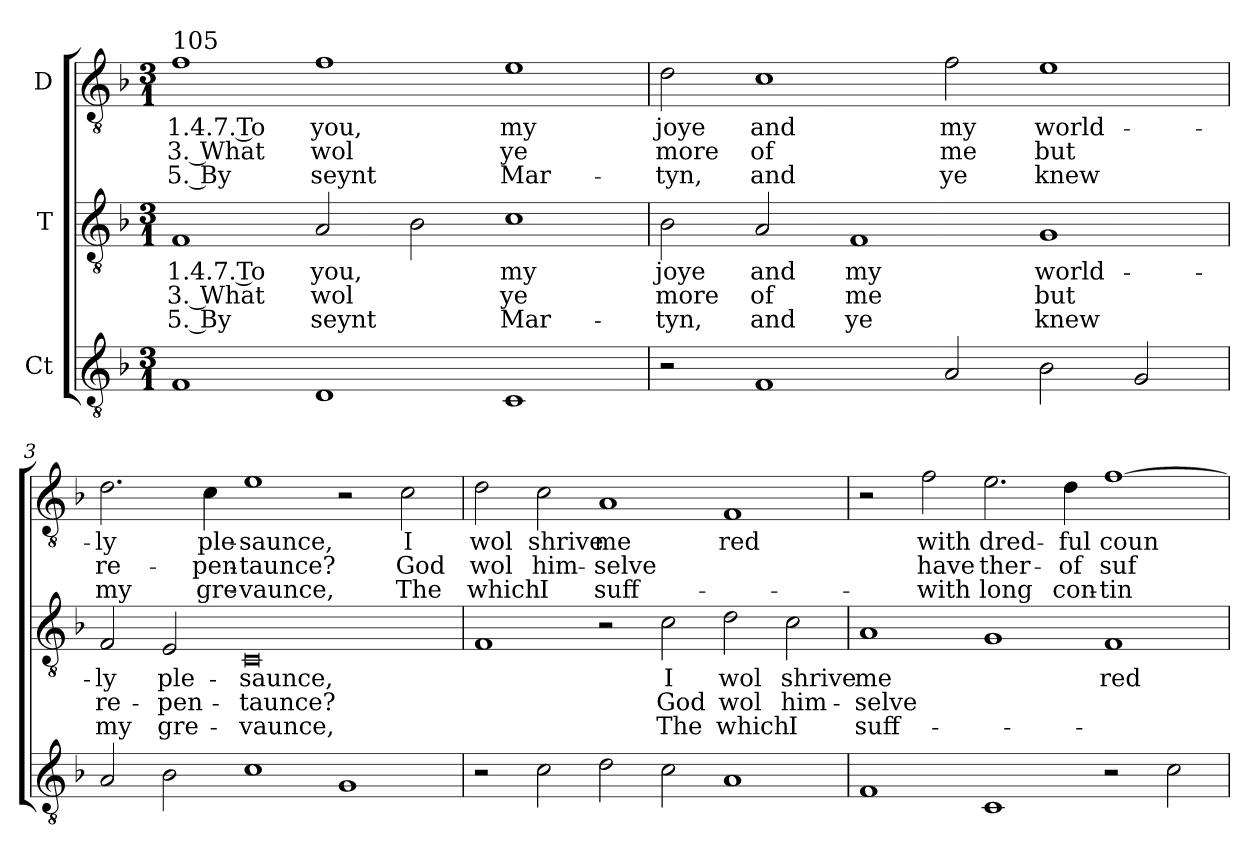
**kern	**kern	**text	**text	**text	**kern	**text	**text	**text
*part3	*part2	*part2	*part2	*part2	*part1	*part1	*part1	*part1
*staff3	*staff2	*staff2	*staff2	*staff2	*staff1	*staff1	*staff1	*staff1
*I"Ct	*I"T	*	*	*	*I"D	*	*	*
!!LO:PB:g=z
*clefGv2	*clefGv2	*	*	*	*clefGv2	*	*	*
*ITrd7c12	*ITrd7c12	*	*	*	*ITrd7c12	*	*	*
*k[b-]	*k[b-]	*	*	*	*k[b-]	*	*	*
*F:	*F:	*	*	*	*F:	*	*	*
*M3/1	*M3/1	*	*	*	*M3/1	*	*	*
=1	=1	=1	=1	=1	=1	=1	=1	=1
!	!	!LO:LY:b:color=#000000	!LO:LY:b:color=#000000	!LO:LY:b:color=#000000	!	!	!	!
!	!	!	!	!	!LO:TX:a:t=105	!	!	!
!	!	!	!	!	!	!LO:LY:b:color=#000000	!LO:LY:b:color=#000000	!LO:LY:b:color=#000000
1FFi/	1FFi/	1.4.7. To	3. What	5. By	1Fi\	1.4.7. To	3. What	5. By
!	!	!LO:LY:b:color=#000000	!LO:LY:b:color=#000000	!LO:LY:b:color=#000000	!	!	!	!
!	!	!	!	!	!	!LO:LY:b:color=#000000	!LO:LY:b:color=#000000	!LO:LY:b:color=#000000
1DDi/	2AAi/	you,	wol	seynt	1Fi\	you,	wol	seynt
.	2BB-i\	.	.	.	.	.	.	.
!	!	!LO:LY:b:color=#000000	!LO:LY:b:color=#000000	!LO:LY:b:color=#000000	!	!	!	!
!	!	!	!	!	!	!LO:LY:b:color=#000000	!LO:LY:b:color=#000000	!LO:LY:b:color=#000000
1CCi/	1Ci\	my	ye	Mar-	1Ei\	my	ye	Mar-
=2	=2	=2	=2	=2	=2	=2	=2	=2
!	!	!LO:LY:b:color=#000000	!LO:LY:b:color=#000000	!LO:LY:b:color=#000000	!	!	!	!
!	!	!	!	!	!	!LO:LY:b:color=#000000	!LO:LY:b:color=#000000	!LO:LY:b:color=#000000
2r	2BB-i\	joye	more	-tyn,	2Di\	joye	more	-tyn,
!	!	!LO:LY:b:color=#000000	!LO:LY:b:color=#000000	!LO:LY:b:color=#000000	!	!	!	!
!	!	!	!	!	!	!LO:LY:b:color=#000000	!LO:LY:b:color=#000000	!LO:LY:b:color=#000000
1FFi/	2AAi/	and	of	and	1Ci\	and	of	and
!	!	!LO:LY:b:color=#000000	!LO:LY:b:color=#000000	!LO:LY:b:color=#000000	!	!	!	!
.	1FFi/	my	me	ye	.	.	.	.
!	!	!	!	!	!	!LO:LY:b:color=#000000	!LO:LY:b:color=#000000	!LO:LY:b:color=#000000
2AAi/	.	.	.	.	2Fi\	my	me	ye
!	!	!LO:LY:b:color=#000000	!LO:LY:b:color=#000000	!LO:LY:b:color=#000000	!	!	!	!
!	!	!	!	!	!	!LO:LY:b:color=#000000	!LO:LY:b:color=#000000	!LO:LY:b:color=#000000
2BB-i\	1GGi/	world-	but	knew	1Ei\	world-	but	knew
2GGi/	.	.	.	.	.	.	.	.
=3	=3	=3	=3	=3	=3	=3	=3	=3
!	!	!LO:LY:b:color=#000000	!LO:LY:b:color=#000000	!LO:LY:b:color=#000000	!	!	!	!
!	!	!	!	!	!	!LO:LY:b:color=#000000	!LO:LY:b:color=#000000	!LO:LY:b:color=#000000
2AAi/	2FFi/	-ly	re-	my	2.Di\	-ly	re-	my
!	!	!LO:LY:b:color=#000000	!LO:LY:b:color=#000000	!LO:LY:b:color=#000000	!	!	!	!
2BB-i\	2EEi/	ple-	-pen-	gre-	.	.	.	.
!	!	!	!	!	!	!LO:LY:b:color=#000000	!LO:LY:b:color=#000000	!LO:LY:b:color=#000000
.	.	.	.	.	4Ci\	ple-	-pen-	gre-
!	!	!LO:LY:b:color=#000000	!LO:LY:b:color=#000000	!LO:LY:b:color=#000000	!	!	!	!
!	!	!	!	!	!	!LO:LY:b:color=#000000	!LO:LY:b:color=#000000	!LO:LY:b:color=#000000
1Ci\	0CCi/	-saunce,	-taunce?	-vaunce,	1Ei\	-saunce,	-taunce?	-vaunce,
1GGi/	.	.	.	.	2r	.	.	.
!	!	!	!	!	!	!LO:LY:b:color=#000000	!LO:LY:b:color=#000000	!LO:LY:b:color=#000000
.	.	.	.	.	2Ci\	I	God	The
=4	=4	=4	=4	=4	=4	=4	=4	=4
!	!	!	!	!	!	!LO:LY:b:color=#000000	!LO:LY:b:color=#000000	!LO:LY:b:color=#000000
2r	1FFi/	.	.	.	2Di\	wol	wol	which
!	!	!	!	!	!	!LO:LY:b:color=#000000	!LO:LY:b:color=#000000	!LO:LY:b:color=#000000
2Ci\	.	.	.	.	2Ci\	shrive	him-	I
!	!	!	!	!	!	!LO:LY:b:color=#000000	!LO:LY:b:color=#000000	!LO:LY:b:color=#000000
2Di\	2r	.	.	.	1AAi/	me	-selve	suff-
!	!	!LO:LY:b:color=#000000	!LO:LY:b:color=#000000	!LO:LY:b:color=#000000	!	!	!	!
2Ci\	2Ci\	I	God	The	.	.	.	.
!	!	!LO:LY:b:color=#000000	!LO:LY:b:color=#000000	!LO:LY:b:color=#000000	!	!	!	!
!	!	!	!	!	!	!LO:LY:b:color=#000000	!	!
1AAi/	2Di\	wol	wol	which	1FFi/	-red	.	.
!	!	!LO:LY:b:color=#000000	!LO:LY:b:color=#000000	!LO:LY:b:color=#000000	!	!	!	!
.	2Ci\	shrive	him-	I	.	.	.	.
!!LO:LB:g=z
=5	=5	=5	=5	=5	=5	=5	=5	=5
!	!	!LO:LY:b:color=#000000	!LO:LY:b:color=#000000	!LO:LY:b:color=#000000	!	!	!	!
1FFi/	1AAi/	me	-selve	suff-	2r	.	.	.
!	!	!	!	!	!	!LO:LY:b:color=#000000	!LO:LY:b:color=#000000	!LO:LY:b:color=#000000
.	.	.	.	.	2Fi\	with	have	with
!	!	!	!	!	!	!LO:LY:b:color=#000000	!LO:LY:b:color=#000000	!LO:LY:b:color=#000000
1CCi/	1GGi/	.	.	.	2.Ei\	dred-	ther-	long
!	!	!	!	!	!	!LO:LY:b:color=#000000	!LO:LY:b:color=#000000	!LO:LY:b:color=#000000
.	.	.	.	.	4Di\	-ful	-of	con-
!	!	!LO:LY:b:color=#000000	!	!	!	!	!	!
!	!	!	!	!	!	!LO:LY:b:color=#000000	!LO:LY:b:color=#000000	!LO:LY:b:color=#000000
2r	1FFi/	-red	.	.	[1Fi\	coun-	suf-	-tin-
2Ci\	.	.	.	.	.	.	.	.
=	=	=	=	=	=	=	=	=
*-	*-	*-	*-	*-	*-	*-	*-	*-
